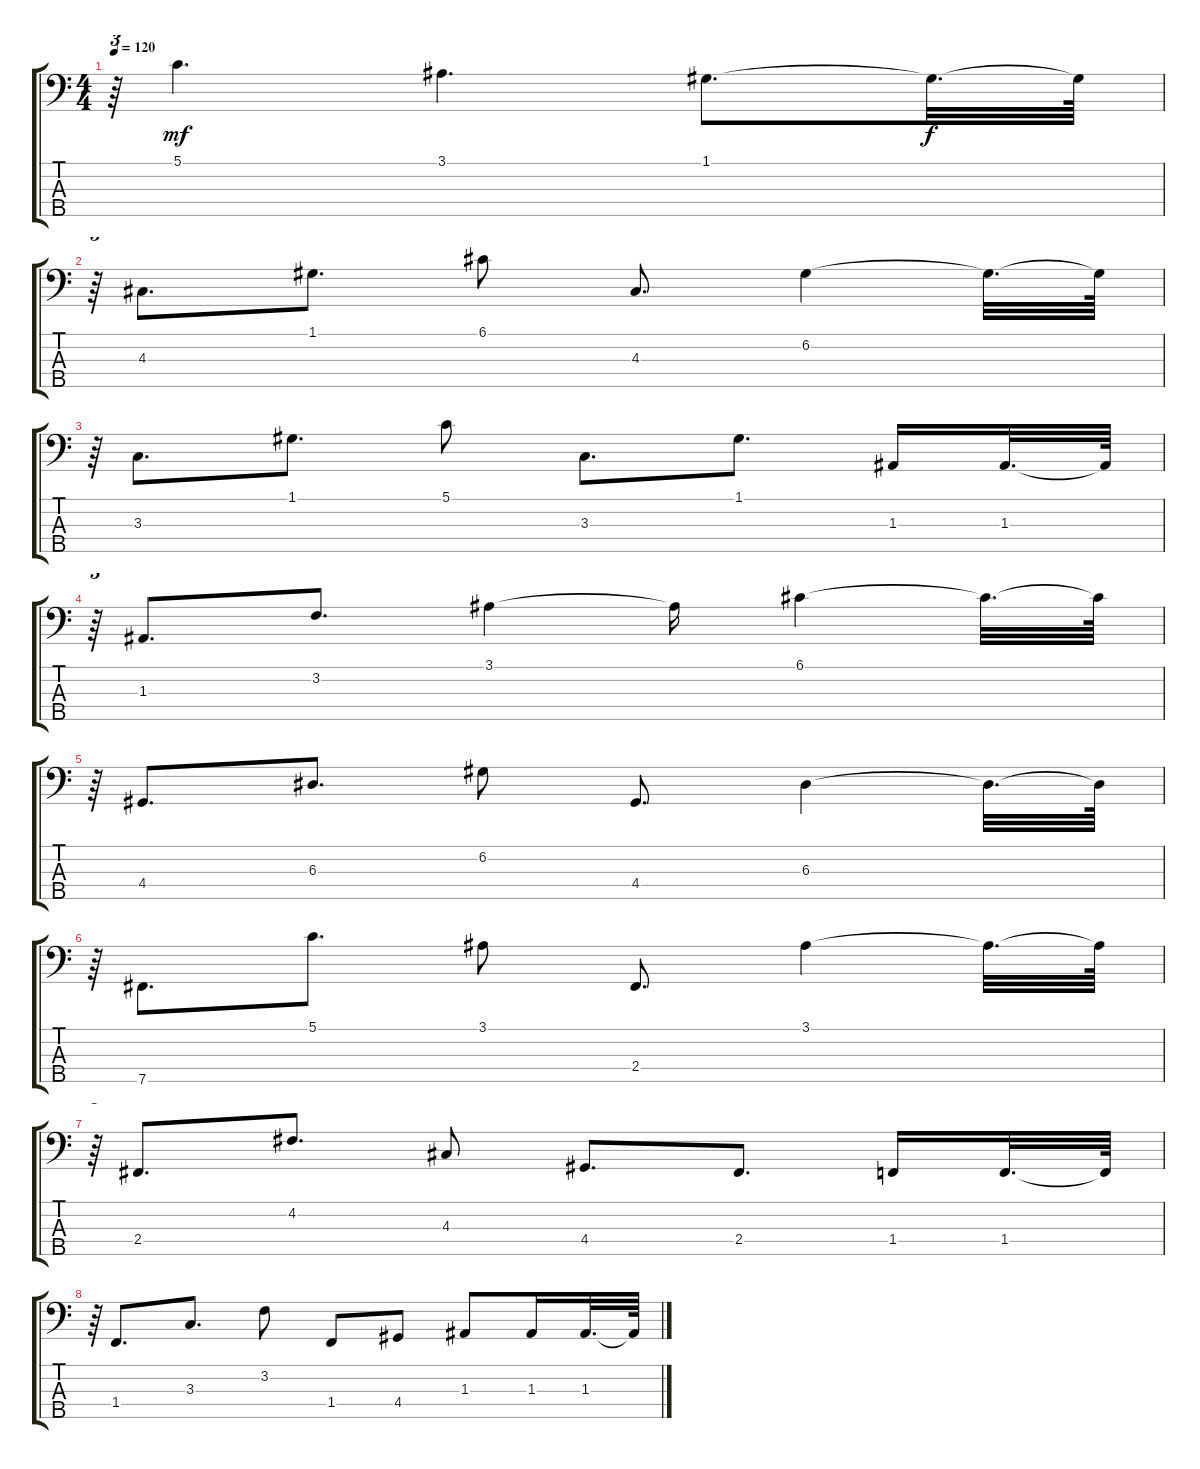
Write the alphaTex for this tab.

\track "" {instrument electricbassfinger}
\staff {score tabs}
\tuning (G2 D2 A1 E1 B0) {hide}
\ts (4 4)
\tempo 120
\clef f4
\ks c
r.64{tu (3 2) dy f} 5.1.4{d dy mf} 3.1.4{d} 1.1.8{d} 1.1{t}.32{d dy f} 1.1{t}.64 |
r.64{tu (3 2)} 4.3.8{d} 1.1.8{d} 6.1.8 4.3.8{d} 6.2.4 6.2{t}.32{d} 6.2{t}.64 |
r.64{tu (3 2)} 3.3.8{d} 1.1.8{d} 5.1.8 3.3.8{d} 1.1.8{d} 1.3.16 1.3.32{d} 1.3{t}.64 |
r.64{tu (3 2)} 1.3.8{d} 3.2.8{d} 3.1.4 3.1{t}.16 6.1.4 6.1{t}.32{d} 6.1{t}.64 |
r.64{tu (3 2)} 4.4.8{d} 6.3.8{d} 6.2.8 4.4.8{d} 6.3.4 6.3{t}.32{d} 6.3{t}.64 |
r.64{tu (3 2)} 7.5.8{d} 5.1.8{d} 3.1.8 2.4.8{d} 3.1.4 3.1{t}.32{d} 3.1{t}.64 |
r.64{tu (3 2)} 2.4.8{d} 4.2.8{d} 4.3.8 4.4.8{d} 2.4.8{d} 1.4.16 1.4.32{d} 1.4{t}.64 |
r.64{tu (3 2)} 1.4.8{d} 3.3.8{d} 3.2.8 1.4.8 4.4.8 1.3.8 1.3.16 1.3.32{d} 1.3{t}.64
